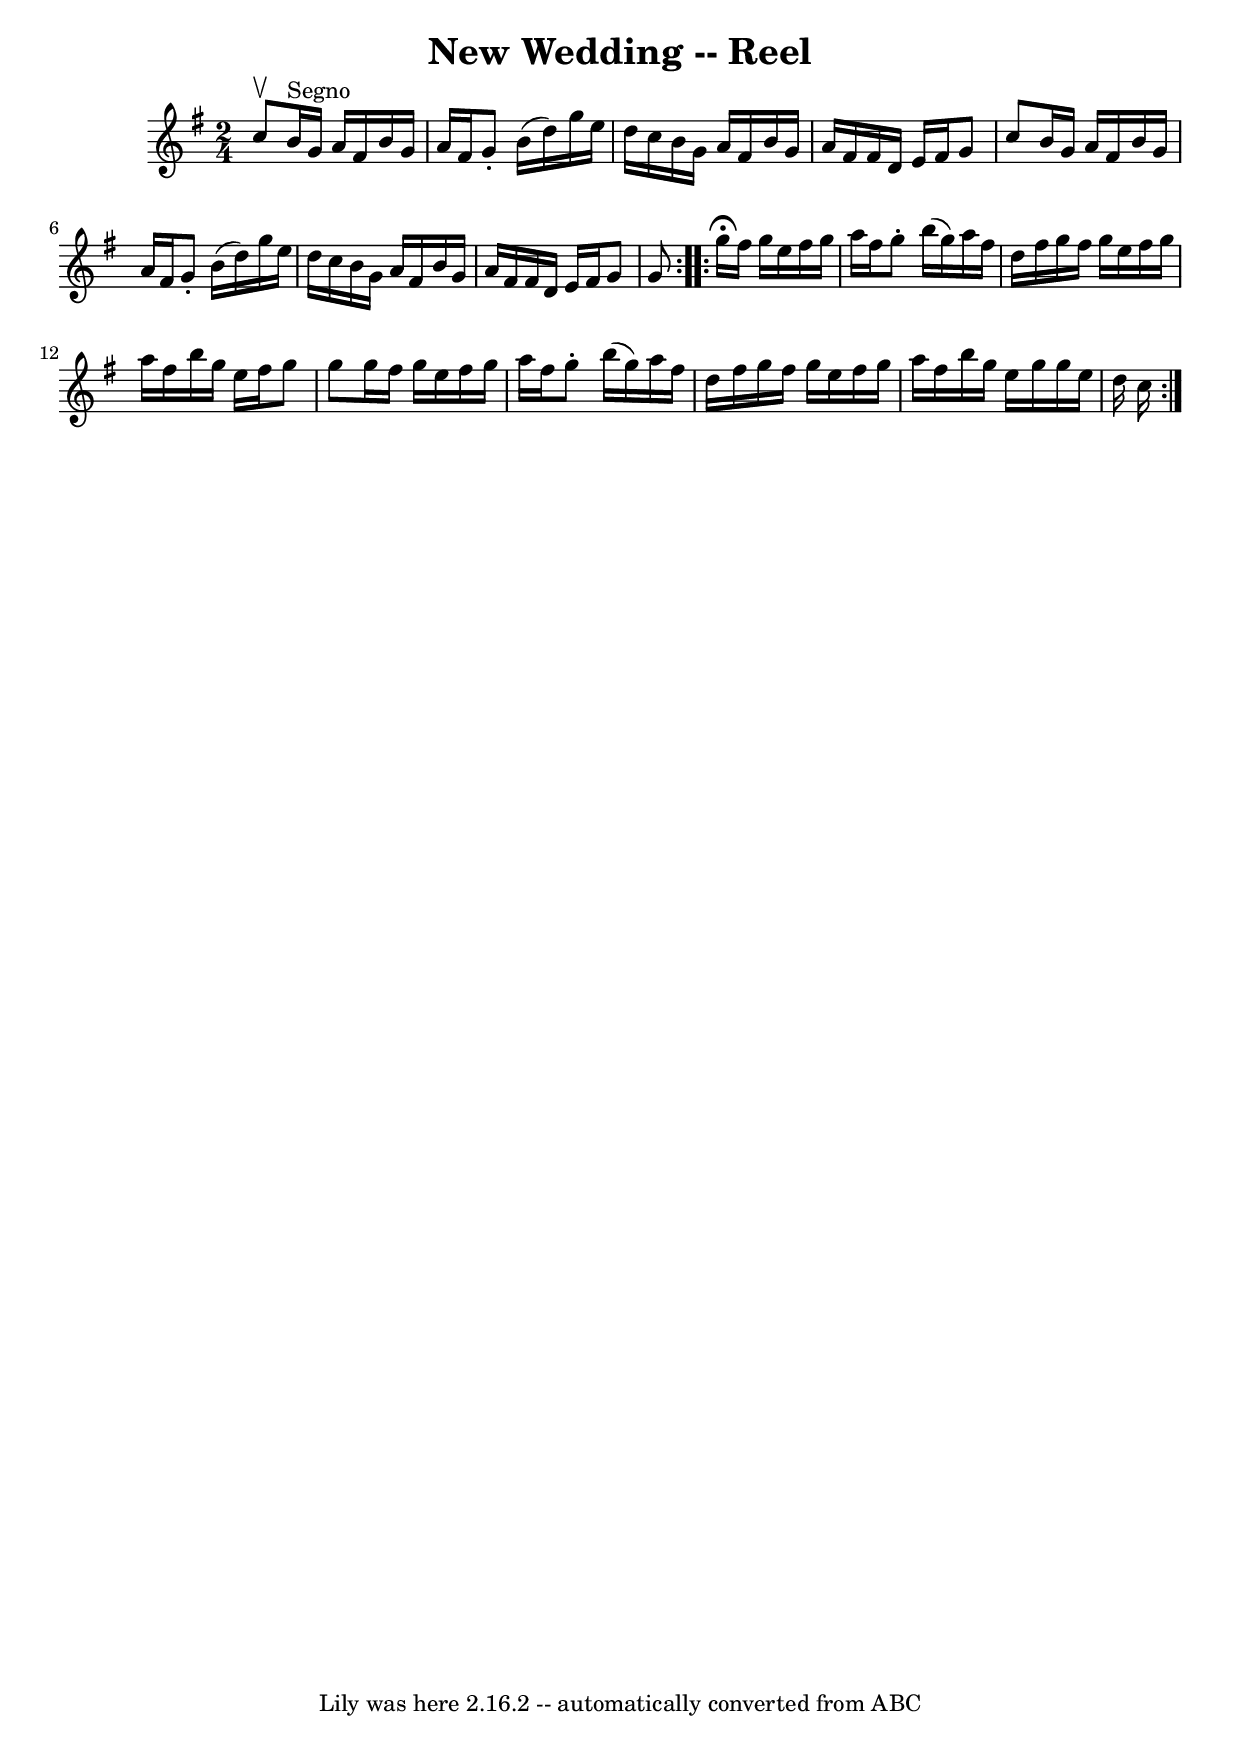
\version "2.16.2"
\include "Mammoth.ily"
\header {
	%% book = "Ryan's Mammoth Collection"
	crossRefNumber = "1"
	footnotes = "\\\\192"
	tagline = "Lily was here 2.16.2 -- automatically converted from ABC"
	title = "New Wedding -- Reel"
}
voicedefault =  {


\repeat volta 2 {
\time 2/4 
\key g \major c''8^\upbow   |
 b'16^"Segno" g'16    
a'16 fis'16 b'16 g'16 a'16 fis'16    |
 g'8 -. b'16 (
 d''16) g''16 e''16 d''16 c''16    |
 b'16 g'16    
a'16 fis'16 b'16 g'16 a'16 fis'16    |
 fis'16 d'16   
 e'16 fis'16 g'8 c''8    |
 b'16 g'16 a'16 fis'16   
 b'16 g'16 a'16 fis'16    |
 g'8 -. b'16 (d''16)   
g''16 e''16 d''16 c''16    |
 b'16 g'16 a'16 fis'16   
 b'16 g'16 a'16 fis'16    |
 fis'16 d'16 e'16 fis'16  
 g'8 g'8    }     \repeat volta 2 { g''16^\fermata fis''16 g''16    
e''16 fis''16 g''16 a''16 fis''16    |
 g''8 -. b''16 (
g''16) a''16 fis''16 d''16 fis''16    |
 g''16 fis''16 
 g''16 e''16 fis''16 g''16 a''16 fis''16    |
 b''16   
 g''16 e''16 fis''16 g''8 g''8    |
 g''16 fis''16    
g''16 e''16 fis''16 g''16 a''16 fis''16    |
 g''8 -.   
b''16 (g''16) a''16 fis''16 d''16 fis''16    |
 g''16  
 fis''16 g''16 e''16 fis''16 g''16 a''16 fis''16    |
 
 b''16 g''16 e''16 g''16 g''16 e''16 d''16 c''16        } 
  
}

\score{
    <<

	\context Staff="default"
	{
	    \voicedefault 
	}

    >>
	\layout {
	}
	\midi {}
}
